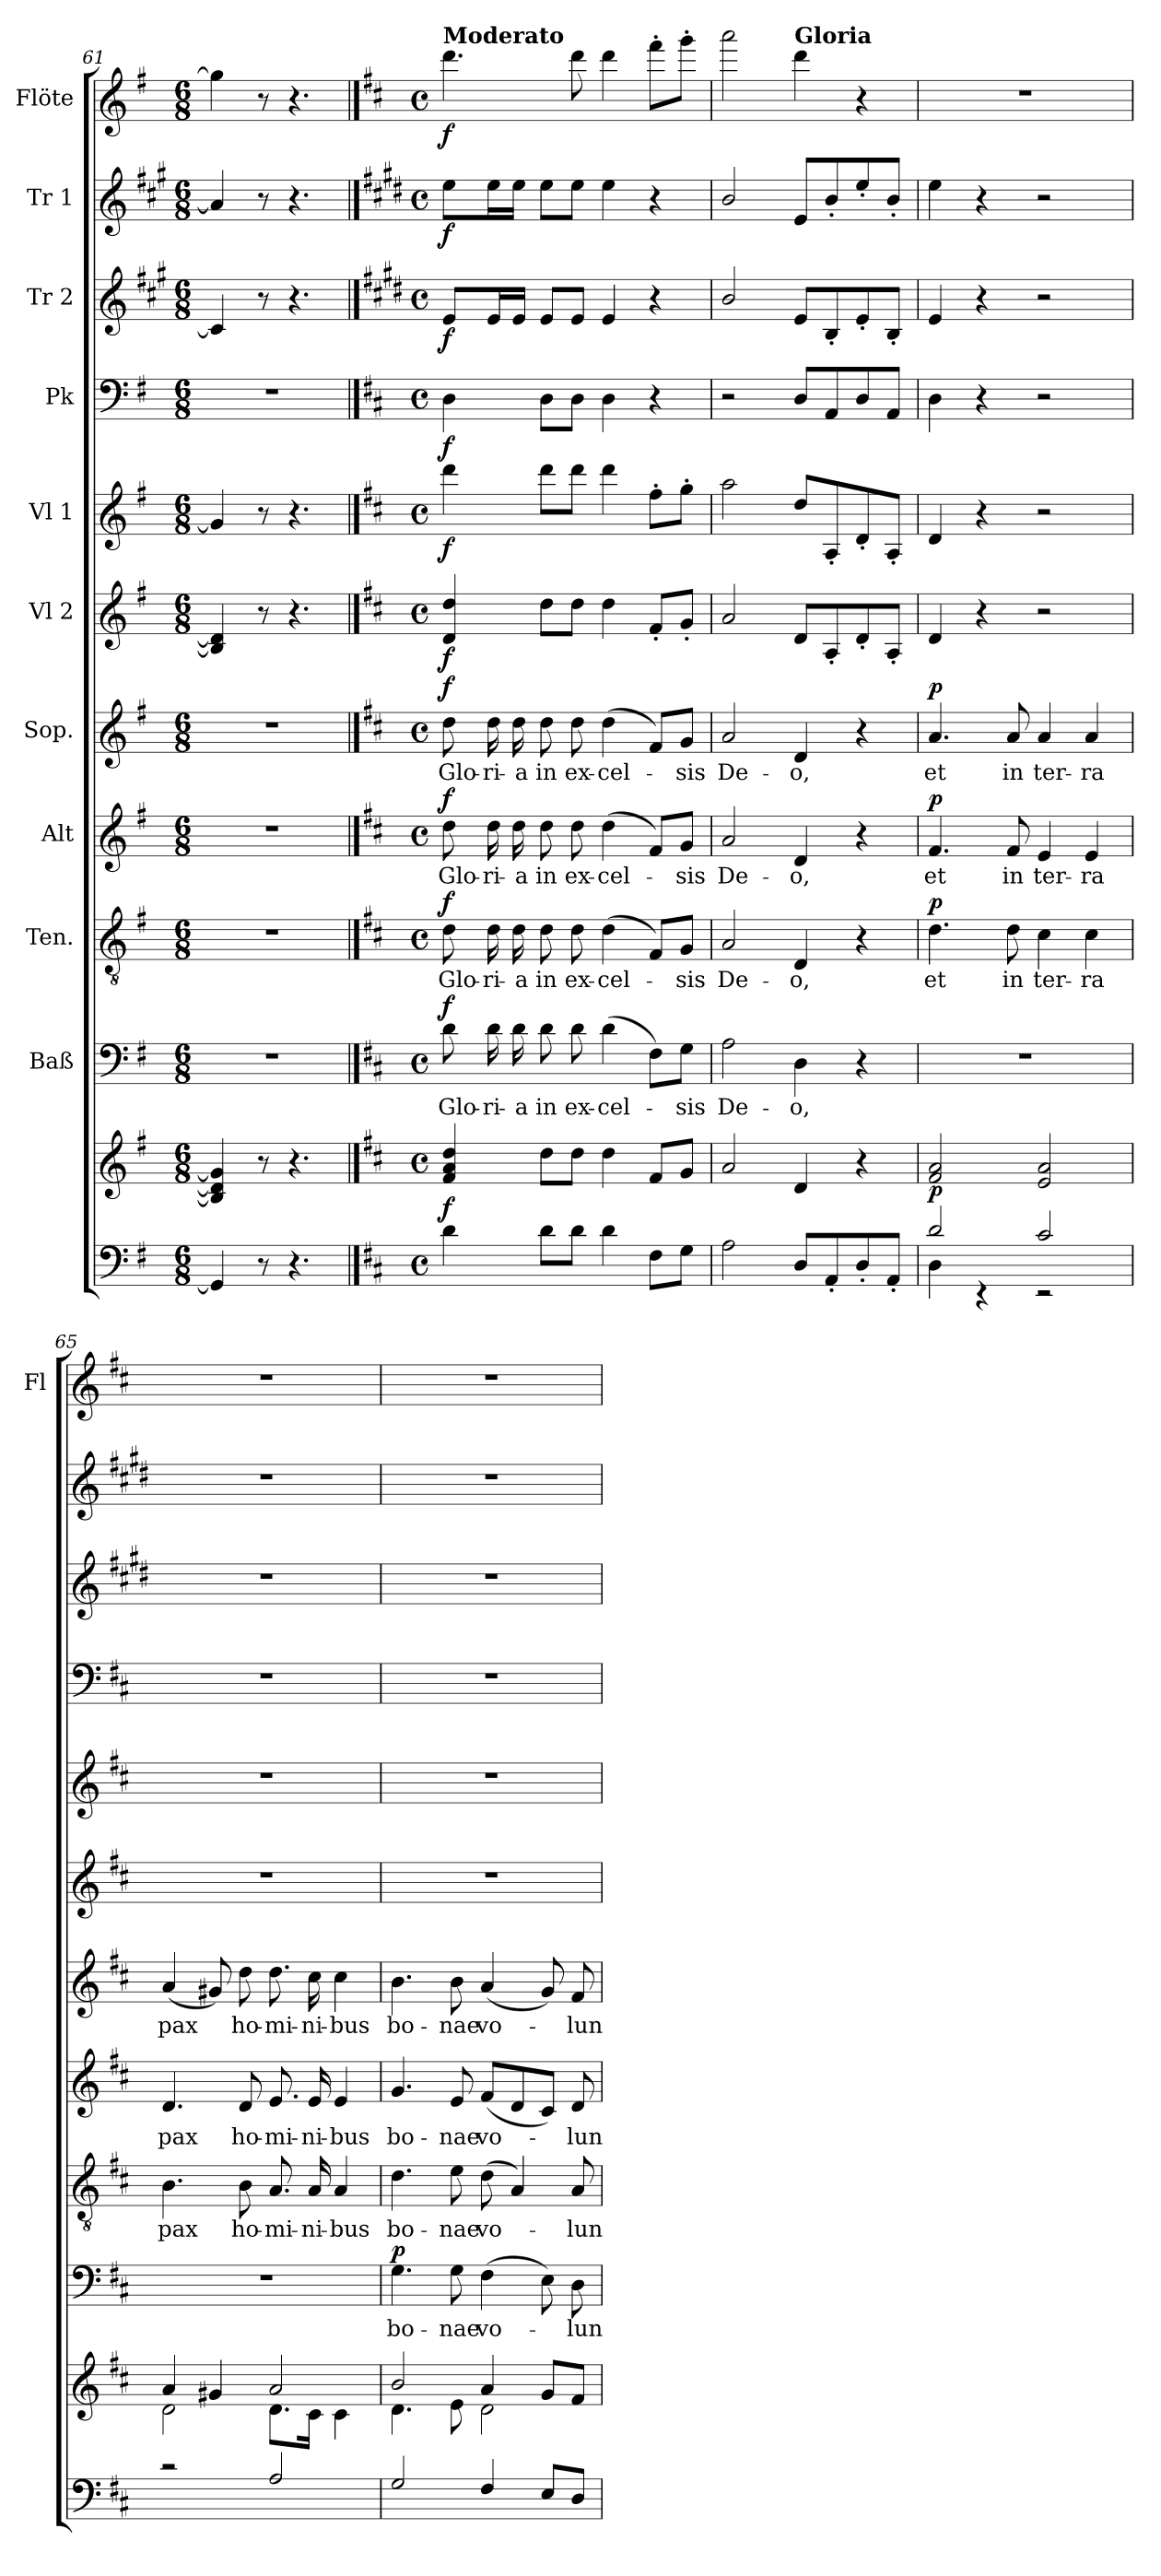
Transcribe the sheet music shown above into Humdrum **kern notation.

**kern	**kern	**dynam	**kern	**text	**dynam	**kern	**text	**dynam	**kern	**text	**dynam	**kern	**text	**dynam	**kern	**dynam	**kern	**dynam	**kern	**dynam	**kern	**dynam	**kern	**dynam	**kern	**dynam
*part11	*part11	*part11	*part10	*part10	*part10	*part9	*part9	*part9	*part8	*part8	*part8	*part7	*part7	*part7	*part6	*part6	*part5	*part5	*part4	*part4	*part3	*part3	*part2	*part2	*part1	*part1
*staff12	*staff11	*staff11/12	*staff10	*staff10	*staff10	*staff9	*staff9	*staff9	*staff8	*staff8	*staff8	*staff7	*staff7	*staff7	*staff6	*staff6	*staff5	*staff5	*staff4	*staff4	*staff3	*staff3	*staff2	*staff2	*staff1	*staff1
*	*	*	*I"Baß	*	*	*I"Ten.	*	*	*I"Alt	*	*	*I"Sop.	*	*	*I"Vl 2	*	*I"Vl 1	*	*I"Pk	*	*I"Tr 2	*	*I"Tr 1	*	*I"Flöte	*
*	*	*	*	*	*	*	*	*	*	*	*	*	*	*	*	*	*	*	*	*	*	*	*	*	*I'Fl	*
*clefF4	*clefG2	*	*clefF4	*	*	*clefGv2	*	*	*clefG2	*	*	*clefG2	*	*	*clefG2	*	*clefG2	*	*clefF4	*	*clefG2	*	*clefG2	*	*clefG2	*
*	*	*	*	*	*	*	*	*	*	*	*	*	*	*	*	*	*	*	*	*	*ITrd1c2	*	*ITrd1c2	*	*	*
*k[f#]	*k[f#]	*	*k[f#]	*	*	*k[f#]	*	*	*k[f#]	*	*	*k[f#]	*	*	*k[f#]	*	*k[f#]	*	*k[f#]	*	*k[f#]	*	*k[f#]	*	*k[f#]	*
*G:	*G:	*	*G:	*	*	*G:	*	*	*G:	*	*	*G:	*	*	*G:	*	*G:	*	*G:	*	*G:	*	*G:	*	*G:	*
*M6/8	*M6/8	*	*M6/8	*	*	*M6/8	*	*	*M6/8	*	*	*M6/8	*	*	*M6/8	*	*M6/8	*	*M6/8	*	*M6/8	*	*M6/8	*	*M6/8	*
=61	=61	=61	=61	=61	=61	=61	=61	=61	=61	=61	=61	=61	=61	=61	=61	=61	=61	=61	=61	=61	=61	=61	=61	=61	=61	=61
4GG/]	4B/] 4d/] 4g/]	.	2.r	.	.	2.r	.	.	2.r	.	.	2.r	.	.	4B/] 4d/]	.	4g/]	.	2.r	.	4B/]	.	4g/]	.	4gg\]	.
8r	8r	.	.	.	.	.	.	.	.	.	.	.	.	.	8r	.	8r	.	.	.	8r	.	8r	.	8r	.
4.r	4.r	.	.	.	.	.	.	.	.	.	.	.	.	.	4.r	.	4.r	.	.	.	4.r	.	4.r	.	4.r	.
!!LO:PB:g=z
==62	==62	==62	==62	==62	==62	==62	==62	==62	==62	==62	==62	==62	==62	==62	==62	==62	==62	==62	==62	==62	==62	==62	==62	==62	==62	==62
*k[f#c#]	*k[f#c#]	*	*k[f#c#]	*	*	*k[f#c#]	*	*	*k[f#c#]	*	*	*k[f#c#]	*	*	*k[f#c#]	*	*k[f#c#]	*	*k[f#c#]	*	*k[f#c#]	*	*k[f#c#]	*	*k[f#c#]	*
*D:	*D:	*	*D:	*	*	*D:	*	*	*D:	*	*	*D:	*	*	*D:	*	*D:	*	*D:	*	*D:	*	*D:	*	*D:	*
*M4/4	*M4/4	*	*M4/4	*	*	*M4/4	*	*	*M4/4	*	*	*M4/4	*	*	*M4/4	*	*M4/4	*	*M4/4	*	*M4/4	*	*M4/4	*	*M4/4	*
*met(c)	*met(c)	*	*met(c)	*	*	*met(c)	*	*	*met(c)	*	*	*met(c)	*	*	*met(c)	*	*met(c)	*	*met(c)	*	*met(c)	*	*met(c)	*	*met(c)	*
!	!	!	!	!	!	!	!	!	!	!	!	!	!	!	!	!	!	!	!	!	!	!	!	!	!LO:TX:a:B:t=Moderato	!
!	!	!LO:DY:a=2	!	!LO:LY:b	!LO:DY:a	!	!LO:LY:b	!LO:DY:a	!	!LO:LY:b	!LO:DY:a	!	!LO:LY:b	!LO:DY:a	!	!LO:DY:b	!	!LO:DY:b	!	!LO:DY:b	!	!LO:DY:b	!	!LO:DY:b	!	!LO:DY:b
4d\	4f#/ 4a/ 4dd/	f	8d\	Glo-	f	8d\	Glo-	f	8dd\	Glo-	f	8dd\	Glo-	f	4d/ 4dd/	f	4ddd\	f	4D\	f	8d/L	f	8dd\L	f	4.ddd\	f
!	!	!	!	!LO:LY:b	!	!	!LO:LY:b	!	!	!LO:LY:b	!	!	!LO:LY:b	!	!	!	!	!	!	!	!	!	!	!	!	!
.	.	.	16d\	-ri-	.	16d\	-ri-	.	16dd\	-ri-	.	16dd\	-ri-	.	.	.	.	.	.	.	16d/L	.	16dd\L	.	.	.
!	!	!	!	!LO:LY:b	!	!	!LO:LY:b	!	!	!LO:LY:b	!	!	!LO:LY:b	!	!	!	!	!	!	!	!	!	!	!	!	!
.	.	.	16d\	-a	.	16d\	-a	.	16dd\	-a	.	16dd\	-a	.	.	.	.	.	.	.	16d/JJ	.	16dd\JJ	.	.	.
!	!	!	!	!LO:LY:b	!	!	!LO:LY:b	!	!	!LO:LY:b	!	!	!LO:LY:b	!	!	!	!	!	!	!	!	!	!	!	!	!
8d\L	8dd\L	.	8d\	in	.	8d\	in	.	8dd\	in	.	8dd\	in	.	8dd\L	.	8ddd\L	.	8D\L	.	8d/L	.	8dd\L	.	.	.
!	!	!	!	!LO:LY:b	!	!	!LO:LY:b	!	!	!LO:LY:b	!	!	!LO:LY:b	!	!	!	!	!	!	!	!	!	!	!	!	!
8d\J	8dd\J	.	8d\	ex-	.	8d\	ex-	.	8dd\	ex-	.	8dd\	ex-	.	8dd\J	.	8ddd\J	.	8D\J	.	8d/J	.	8dd\J	.	8ddd\	.
!	!	!	!	!LO:LY:b	!	!	!LO:LY:b	!	!	!LO:LY:b	!	!	!LO:LY:b	!	!	!	!	!	!	!	!	!	!	!	!	!
4d\	4dd\	.	(>4d\	-cel-	.	(>4d\	-cel-	.	(>4dd\	-cel-	.	(>4dd\	-cel-	.	4dd\	.	4ddd\	.	4D\	.	4d/	.	4dd\	.	4ddd\	.
8F#\L	8f#/L	.	8F#\L)	.	.	8F#/L)	.	.	8f#/L)	.	.	8f#/L)	.	.	8f#'</L	.	8ff#'>\L	.	4r	.	4r	.	4r	.	8fff#'>\L	.
!	!	!	!	!LO:LY:b	!	!	!LO:LY:b	!	!	!LO:LY:b	!	!	!LO:LY:b	!	!	!	!	!	!	!	!	!	!	!	!	!
8G\J	8g/J	.	8G\J	-sis	.	8G/J	-sis	.	8g/J	-sis	.	8g/J	-sis	.	8g'</J	.	8gg'>\J	.	.	.	.	.	.	.	8ggg'>\J	.
=63	=63	=63	=63	=63	=63	=63	=63	=63	=63	=63	=63	=63	=63	=63	=63	=63	=63	=63	=63	=63	=63	=63	=63	=63	=63	=63
!	!	!	!	!LO:LY:b	!	!	!LO:LY:b	!	!	!LO:LY:b	!	!	!LO:LY:b	!	!	!	!	!	!	!	!	!	!	!	!	!
2A\	2a/	.	2A\	De-	.	2A/	De-	.	2a/	De-	.	2a/	De-	.	2a/	.	2aa\	.	2r	.	2a/	.	2a/	.	2aaa\	.
!	!	!	!	!	!	!	!	!	!	!	!	!	!	!	!	!	!	!	!	!	!	!	!	!	!LO:TX:a:B:t=Gloria	!
!	!	!	!	!LO:LY:b	!	!	!LO:LY:b	!	!	!LO:LY:b	!	!	!LO:LY:b	!	!	!	!	!	!	!	!	!	!	!	!	!
8D/L	4d/	.	4D\	-o,	.	4D/	-o,	.	4d/	-o,	.	4d/	-o,	.	8d/L	.	8dd/L	.	8D/L	.	8d/L	.	8d/L	.	4ddd\	.
8AA'</	.	.	.	.	.	.	.	.	.	.	.	.	.	.	8A'</	.	8A'</	.	8AA/	.	8A'</	.	8a'</	.	.	.
8D'</	4r	.	4r	.	.	4r	.	.	4r	.	.	4r	.	.	8d'</	.	8d'</	.	8D/	.	8d'</	.	8dd'</	.	4r	.
8AA'</J	.	.	.	.	.	.	.	.	.	.	.	.	.	.	8A'</J	.	8A'</J	.	8AA/J	.	8A'</J	.	8a'</J	.	.	.
=64	=64	=64	=64	=64	=64	=64	=64	=64	=64	=64	=64	=64	=64	=64	=64	=64	=64	=64	=64	=64	=64	=64	=64	=64	=64	=64
*^	*	*	*	*	*	*	*	*	*	*	*	*	*	*	*	*	*	*	*	*	*	*	*	*	*	*
!	!	!	!LO:DY:a=2	!	!	!	!	!LO:LY:b	!LO:DY:a	!	!LO:LY:b	!LO:DY:a	!	!LO:LY:b	!LO:DY:a	!	!	!	!	!	!	!	!	!	!	!	!
2d/	4D\	2f#/ 2a/	p	1r	.	.	4.d\	et	p	4.f#/	et	p	4.a/	et	p	4d/	.	4d/	.	4D\	.	4d/	.	4dd\	.	1r	.
.	4rEE	.	.	.	.	.	.	.	.	.	.	.	.	.	.	4r	.	4r	.	4r	.	4r	.	4r	.	.	.
!	!	!	!	!	!	!	!	!LO:LY:b	!	!	!LO:LY:b	!	!	!LO:LY:b	!	!	!	!	!	!	!	!	!	!	!	!	!
.	.	.	.	.	.	.	8d\	in	.	8f#/	in	.	8a/	in	.	.	.	.	.	.	.	.	.	.	.	.	.
!	!	!	!	!	!	!	!	!LO:LY:b	!	!	!LO:LY:b	!	!	!LO:LY:b	!	!	!	!	!	!	!	!	!	!	!	!	!
2c#/	2rEE	2e/ 2a/	.	.	.	.	4c#\	ter-	.	4e/	ter-	.	4a/	ter-	.	2r	.	2r	.	2r	.	2r	.	2r	.	.	.
!	!	!	!	!	!	!	!	!LO:LY:b	!	!	!LO:LY:b	!	!	!LO:LY:b	!	!	!	!	!	!	!	!	!	!	!	!	!
.	.	.	.	.	.	.	4c#\	-ra	.	4e/	-ra	.	4a/	-ra	.	.	.	.	.	.	.	.	.	.	.	.	.
=65	=65	=65	=65	=65	=65	=65	=65	=65	=65	=65	=65	=65	=65	=65	=65	=65	=65	=65	=65	=65	=65	=65	=65	=65	=65	=65	=65
*	*	*^	*	*	*	*	*	*	*	*	*	*	*	*	*	*	*	*	*	*	*	*	*	*	*	*	*
!	!	!	!	!	!	!	!	!	!LO:LY:b	!	!	!LO:LY:b	!	!	!LO:LY:b	!	!	!	!	!	!	!	!	!	!	!	!	!
2rc	1ryy	4a/	2d\	.	1r	.	.	4.B\	pax	.	4.d/	pax	.	(<4a/	pax	.	1r	.	1r	.	1r	.	1r	.	1r	.	1r	.
.	.	4g#X/	.	.	.	.	.	.	.	.	.	.	.	8g#X/)	.	.	.	.	.	.	.	.	.	.	.	.	.	.
!	!	!	!	!	!	!	!	!	!LO:LY:b	!	!	!LO:LY:b	!	!	!LO:LY:b	!	!	!	!	!	!	!	!	!	!	!	!	!
.	.	.	.	.	.	.	.	8B\	ho-	.	8d/	ho-	.	8dd\	ho-	.	.	.	.	.	.	.	.	.	.	.	.	.
!	!	!	!	!	!	!	!	!	!LO:LY:b	!	!	!LO:LY:b	!	!	!LO:LY:b	!	!	!	!	!	!	!	!	!	!	!	!	!
2A/	.	2a/	8.d\L	.	.	.	.	8.A/	-mi-	.	8.e/	-mi-	.	8.dd\	-mi-	.	.	.	.	.	.	.	.	.	.	.	.	.
!	!	!	!	!	!	!	!	!	!LO:LY:b	!	!	!LO:LY:b	!	!	!LO:LY:b	!	!	!	!	!	!	!	!	!	!	!	!	!
.	.	.	16c#\Jk	.	.	.	.	16A/	-ni-	.	16e/	-ni-	.	16cc#\	-ni-	.	.	.	.	.	.	.	.	.	.	.	.	.
!	!	!	!	!	!	!	!	!	!LO:LY:b	!	!	!LO:LY:b	!	!	!LO:LY:b	!	!	!	!	!	!	!	!	!	!	!	!	!
.	.	.	4c#\	.	.	.	.	4A/	-bus	.	4e/	-bus	.	4cc#\	-bus	.	.	.	.	.	.	.	.	.	.	.	.	.
!!LO:PB:g=z
=66	=66	=66	=66	=66	=66	=66	=66	=66	=66	=66	=66	=66	=66	=66	=66	=66	=66	=66	=66	=66	=66	=66	=66	=66	=66	=66	=66	=66
!	!	!	!	!	!	!LO:LY:b	!LO:DY:a	!	!LO:LY:b	!	!	!LO:LY:b	!	!	!LO:LY:b	!	!	!	!	!	!	!	!	!	!	!	!	!
2G/	1ryy	2b/	4.d\	.	4.G\	bo-	p	4.d\	bo-	.	4.g/	bo-	.	4.b\	bo-	.	1r	.	1r	.	1r	.	1r	.	1r	.	1r	.
!	!	!	!	!	!	!LO:LY:b	!	!	!LO:LY:b	!	!	!LO:LY:b	!	!	!LO:LY:b	!	!	!	!	!	!	!	!	!	!	!	!	!
.	.	.	8e\	.	8G\	-nae	.	8e\	-nae	.	8e/	-nae	.	8b\	-nae	.	.	.	.	.	.	.	.	.	.	.	.	.
!	!	!	!	!	!	!LO:LY:b	!	!	!LO:LY:b	!	!	!LO:LY:b	!	!	!LO:LY:b	!	!	!	!	!	!	!	!	!	!	!	!	!
4F#/	.	4a/	2d\	.	(>4F#\	vo-	.	(>8d\	vo-	.	(<8f#/L	vo-	.	(<4a/	vo-	.	.	.	.	.	.	.	.	.	.	.	.	.
.	.	.	.	.	.	.	.	4A/)	.	.	8d/	.	.	.	.	.	.	.	.	.	.	.	.	.	.	.	.	.
8E/L	.	8g/L	.	.	8E\)	.	.	.	.	.	8c#/J)	.	.	8g/)	.	.	.	.	.	.	.	.	.	.	.	.	.	.
!	!	!	!	!	!	!LO:LY:b	!	!	!LO:LY:b	!	!	!LO:LY:b	!	!	!LO:LY:b	!	!	!	!	!	!	!	!	!	!	!	!	!
8D/J	.	8f#/J	.	.	8D\	-lun-	.	8A/	-lun-	.	8d/	-lun-	.	8f#/	-lun-	.	.	.	.	.	.	.	.	.	.	.	.	.
*v	*v	*	*	*	*	*	*	*	*	*	*	*	*	*	*	*	*	*	*	*	*	*	*	*	*	*	*	*
*	*v	*v	*	*	*	*	*	*	*	*	*	*	*	*	*	*	*	*	*	*	*	*	*	*	*	*	*
=	=	=	=	=	=	=	=	=	=	=	=	=	=	=	=	=	=	=	=	=	=	=	=	=	=	=
*-	*-	*-	*-	*-	*-	*-	*-	*-	*-	*-	*-	*-	*-	*-	*-	*-	*-	*-	*-	*-	*-	*-	*-	*-	*-	*-
